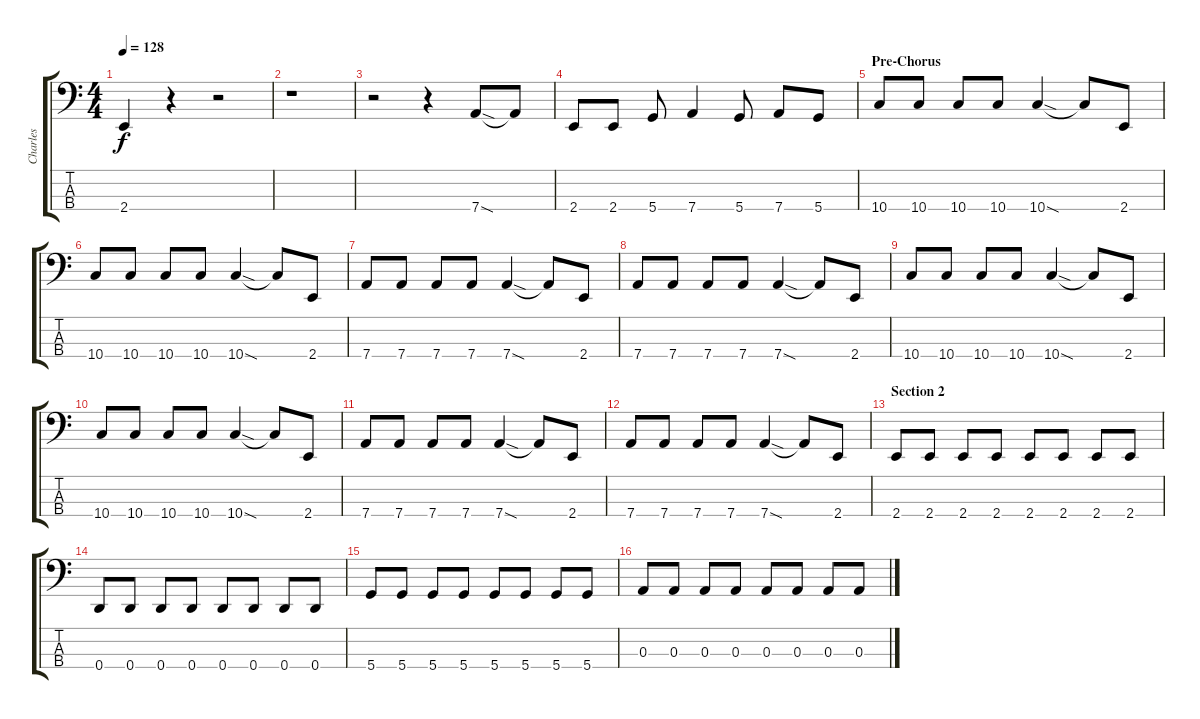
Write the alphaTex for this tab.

\track ("Charles" "Charles") {instrument electricbasspick}
\staff {score tabs}
\tuning (G2 D2 A1 D1) {hide}
\ts (4 4)
\tempo 128
\clef f4
\ks c
2.4.4{dy f} r.4 r.2 |
r.1 |
r.2 r.4 7.4{sod}.8 7.4{t}.8 |
2.4.8 2.4.8 5.4.8 7.4.4 5.4.8 7.4.8 5.4.8 |
\section ("" "Pre-Chorus")
10.4.8 10.4.8 10.4.8 10.4.8 10.4{sod}.4 10.4{t}.8 2.4.8 |
10.4.8 10.4.8 10.4.8 10.4.8 10.4{sod}.4 10.4{t}.8 2.4.8 |
7.4.8 7.4.8 7.4.8 7.4.8 7.4{sod}.4 7.4{t}.8 2.4.8 |
7.4.8 7.4.8 7.4.8 7.4.8 7.4{sod}.4 7.4{t}.8 2.4.8 |
10.4.8 10.4.8 10.4.8 10.4.8 10.4{sod}.4 10.4{t}.8 2.4.8 |
10.4.8 10.4.8 10.4.8 10.4.8 10.4{sod}.4 10.4{t}.8 2.4.8 |
7.4.8 7.4.8 7.4.8 7.4.8 7.4{sod}.4 7.4{t}.8 2.4.8 |
7.4.8 7.4.8 7.4.8 7.4.8 7.4{sod}.4 7.4{t}.8 2.4.8 |
\section ("" "Section 2")
2.4.8 2.4.8 2.4.8 2.4.8 2.4.8 2.4.8 2.4.8 2.4.8 |
0.4.8 0.4.8 0.4.8 0.4.8 0.4.8 0.4.8 0.4.8 0.4.8 |
5.4.8 5.4.8 5.4.8 5.4.8 5.4.8 5.4.8 5.4.8 5.4.8 |
0.3.8 0.3.8 0.3.8 0.3.8 0.3.8 0.3.8 0.3.8 0.3.8
